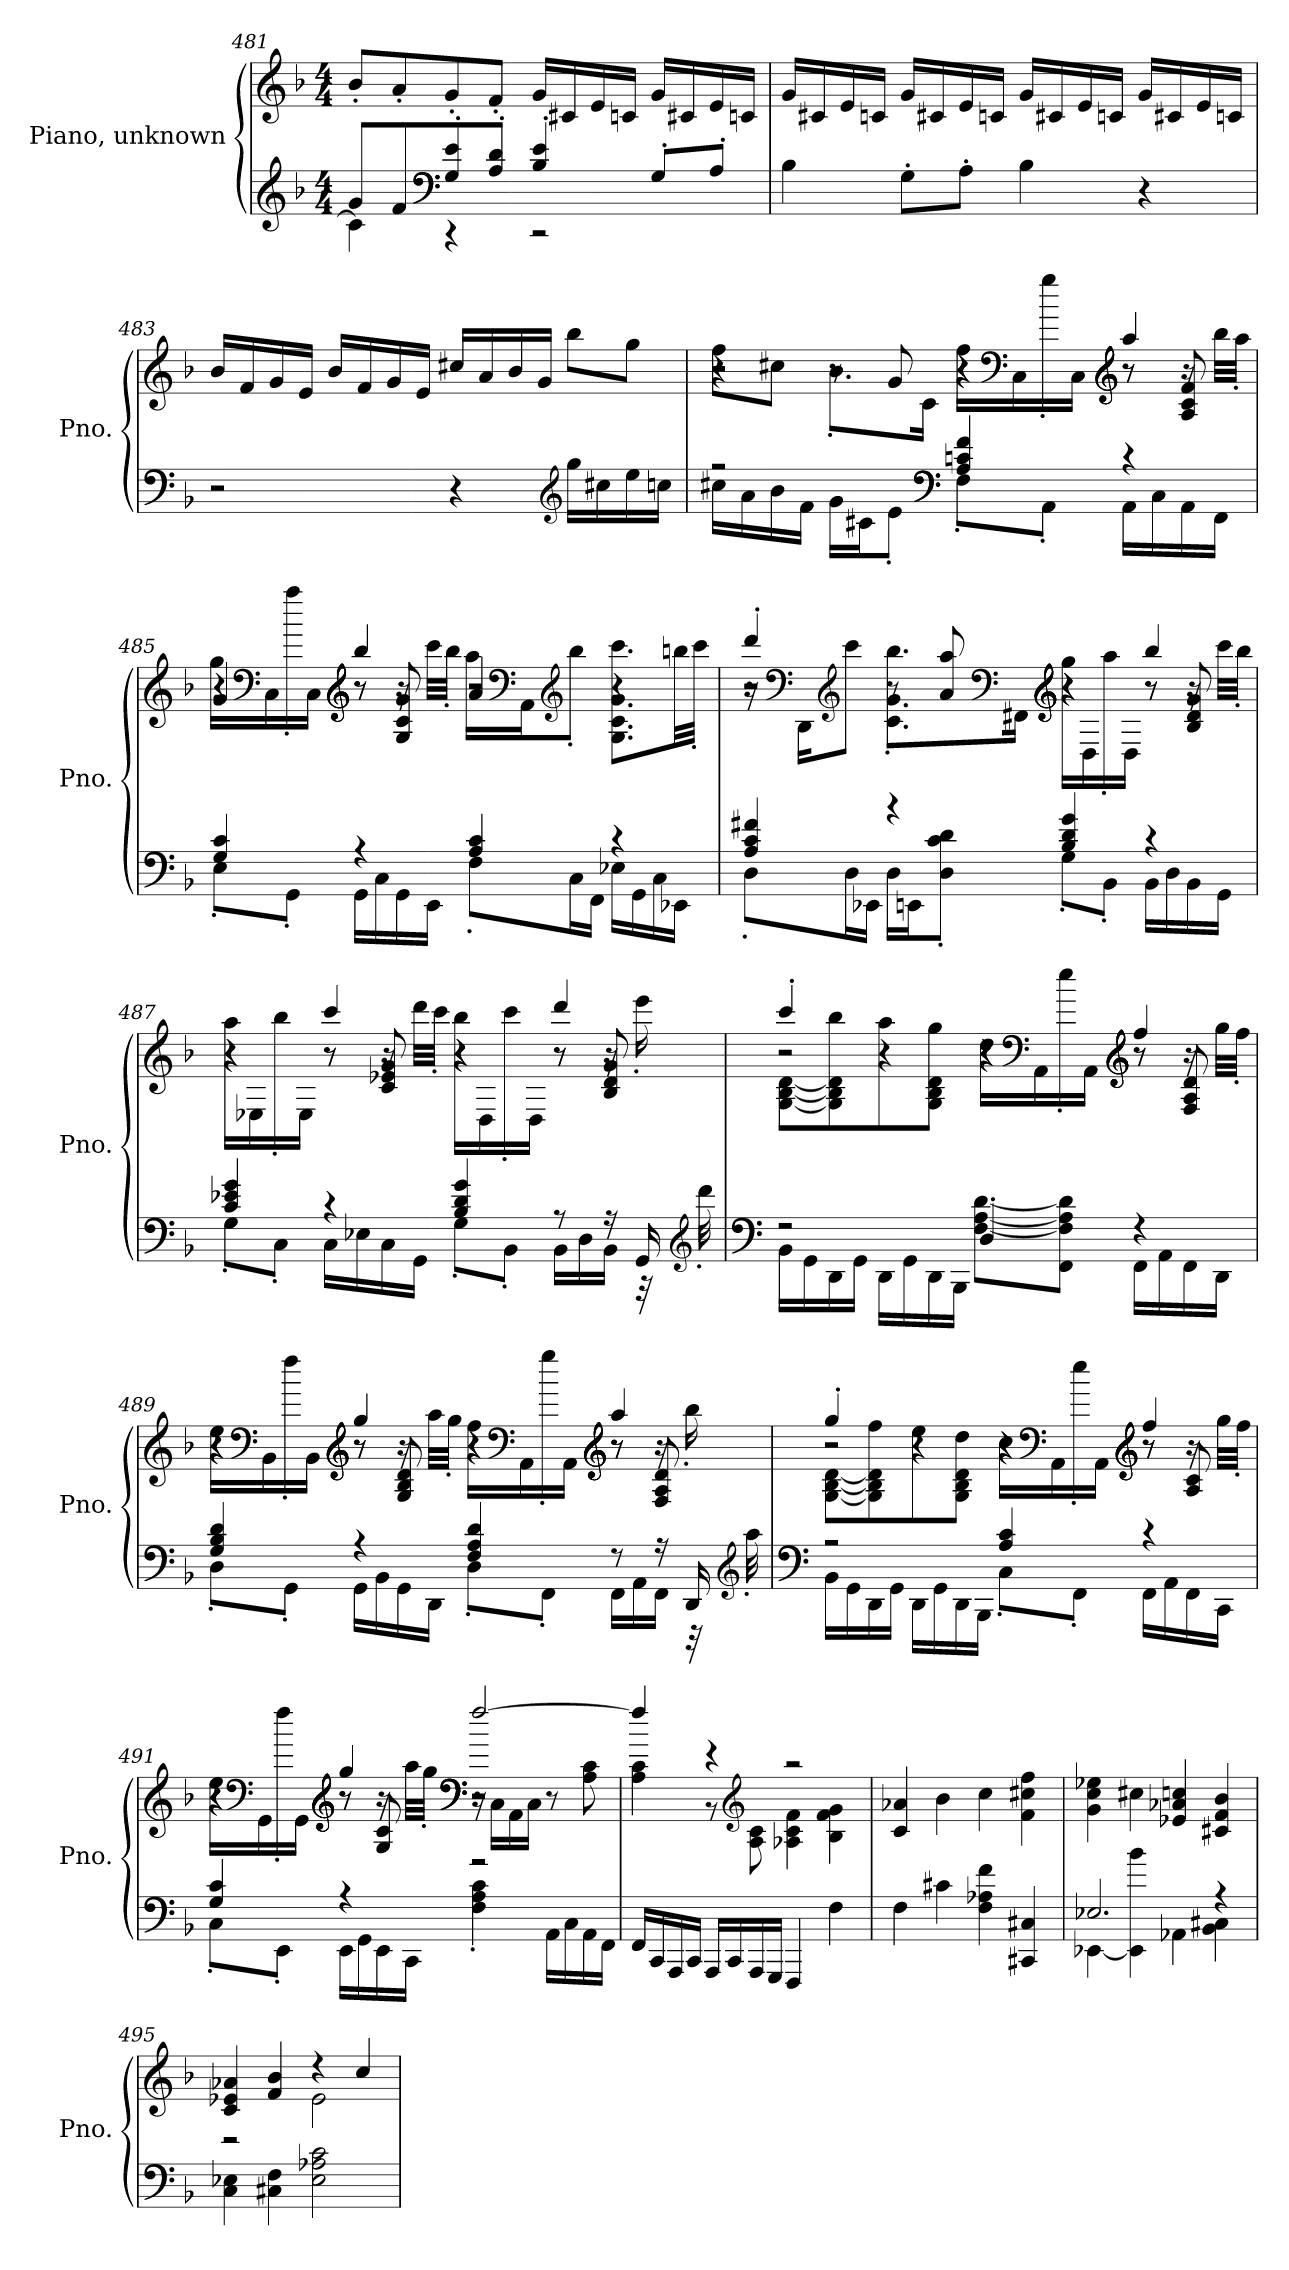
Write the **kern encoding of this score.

**kern	**kern
*part1	*part1
*staff2	*staff1
*I"Piano, unknown	*
*I'Pno.	*
*clefG2	*clefG2
*k[b-]	*k[b-]
*M4/4	*M4/4
=481	=481
*^	*
8g/L	4c\]	8b-'/L
8f/	.	8a'/
*clefF4	*	*
8G/' 8e/'	4r	8g'/
8A/' 8d/'J	.	8f'/J
4B-/' 4e/'	2r	16g/LL
.	.	16c#X/
.	.	16e/
.	.	16cn/JJ
8G'/L	.	16g/LL
.	.	16c#X/
8A'/J	.	16e/
.	.	16cn/JJ
*v	*v	*
!!LO:LB:g=z
=482	=482
4B-\	16g/LL
.	16c#X/
.	16e/
.	16cn/JJ
8G'\L	16g/LL
.	16c#X/
8A'\J	16e/
.	16cn/JJ
4B-\	16g/LL
.	16c#X/
.	16e/
.	16cn/JJ
4r	16g/LL
.	16c#X/
.	16e/
.	16cn/JJ
=483	=483
2r	16b-/LL
.	16f/
.	16g/
.	16e/JJ
.	16b-/LL
.	16f/
.	16g/
.	16e/JJ
4r	16cc#X/LL
.	16a/
.	16b-/
.	16g/JJ
*clefG2	*
16gg\LL	8bb-\L
16cc#X\	.
16ee\	8gg\J
16ccn\JJ	.
!!LO:PB:g=z
=484	=484
*^	*^
*	*	*	*^
2r	16cc#X\LL	4r	8ff\L	2r
.	16a\	.	.	.
.	16b-\	.	8cc#X\J	.
.	16f\JJ	.	.	.
.	16g\LL	8r	8.b-'\L	.
.	16c#X\J	.	.	.
.	8e'\J	8g/	.	.
.	.	.	16c\Jk	.
*clefF4	*	*	*	*
4A/ 4cn/ 4f/	8F'\L	4r	16ff\LL	4r
*	*	*clefF4	*	*
.	.	.	16C\	.
.	8AA'\J	.	16gg'\	.
.	.	.	16C\JJ	.
*	*	*clefG2	*	*
4r	16AA\LL	4aa/	8r	8r
.	16C\	.	.	.
.	16AA\	.	16r	8A/ 8c/ 8f/
.	16FF\JJ	.	32bb-\LLL	.
.	.	.	32aa'\JJJ	.
!!LO:LB:g=z	!!	!!
=485	=485	=485	=485	=485
4G/ 4c/	8E'\L	4g/	16gg\LL	4r
*	*	*clefF4	*	*
.	.	.	16C\	.
.	8GG'\J	.	16aa'\	.
.	.	.	16C\JJ	.
*	*	*clefG2	*	*
4r	16GG\LL	4bb-/	8r	8r
.	16C\	.	.	.
.	16GG\	.	16r	8G/ 8c/ 8g/
.	16EE\JJ	.	32ccc\LLL	.
.	.	.	32bb-'\JJJ	.
4A/ 4c/	8F'\L	4a/	16aa\LL	2r
*	*	*clefF4	*	*
.	.	.	16AA\J	.
*	*	*clefG2	*	*
.	16C\L	.	8bb-'\J	.
.	16FF\JJ	.	.	.
4r	16E-X\LL	4r	8.G\ 8.c\ 8.g\ 8.ccc\L	.
.	16GG\	.	.	.
.	16C\	.	.	.
.	16EE-X\JJ	.	32bbn\LL	.
.	.	.	32ccc'\JJJ	.
!!LO:LB:g=z	!!	!!
=486	=486	=486	=486	=486
4A/ 4c/ 4f#X/	8D'\L	4ddd'/	16r	2r
*	*	*clefF4	*	*
.	.	.	16DD\KL	.
*	*	*clefG2	*	*
.	16D\L	.	8ccc\J	.
.	16EE-X\JJ	.	.	.
4r	16D\LL	8r	8.c\' 8.g\' 8.bb-\'L	.
.	16EEn\J	.	.	.
.	8D\' 8c\' 8d\'J	8a/ 8aa/	.	.
*	*	*clefF4	*	*
.	.	.	16FF#X\Jk	.
*	*	*clefG2	*	*
4B-/ 4d/ 4g/	8G'\L	4r	16gg\LL	4r
.	.	.	16D\	.
.	8BB-'\J	.	16aa'\	.
.	.	.	16D\JJ	.
4r	16BB-\LL	4bb-/	8r	8r
.	16D\	.	.	.
.	16BB-\	.	16r	8B-/ 8d/ 8g/
.	16GG\JJ	.	32ccc\LLL	.
.	.	.	32bb-'\JJJ	.
!!LO:LB:g=z	!!	!!
=487	=487	=487	=487	=487
4c/ 4e-X/ 4g/	8G'\L	4r	16aa\LL	4r
.	.	.	16E-X\	.
.	8C'\J	.	16bb-'\	.
.	.	.	16E-\JJ	.
4r	16C\LL	4ccc/	8r	8r
.	16E-X\	.	.	.
.	16C\	.	16r	8c/ 8e-X/ 8g/
.	16GG\JJ	.	32ddd\LLL	.
.	.	.	32ccc'\JJJ	.
4B-/ 4d/ 4g/	8G'\L	4r	16bb-\LL	4r
.	.	.	16D\	.
.	8BB-'\J	.	16ccc'\	.
.	.	.	16D\JJ	.
8r	16BB-\LL	4ddd/	8r	8r
.	16D\	.	.	.
16r	16BB-\JJ	.	16r	8B-/ 8d/ 8g/
16GG/	32r	.	16eee'\	.
*clefG2	*	*	*	*
.	32ddd'\	.	.	.
!!LO:LB:g=z	!!	!!
=488	=488	=488	=488	=488
*clefF4	*	*	*	*
2r	16BB-\LL	4ccc'/	[8G\ [8B-\ [8d\L	2r
.	16GG\	.	.	.
.	16DD\	.	8G\] 8B-\] 8d\] 8bb-\	.
.	16GG\JJ	.	.	.
.	16DD\LL	4r	8aa\	.
.	16GG\	.	.	.
.	16DD\	.	8G\ 8B-\ 8d\ 8gg\J	.
.	16BBB-\JJ	.	.	.
4D'/	[8F\ [8A\ [8d\L	4r	16dd\LL	4r
*	*	*clefF4	*	*
.	.	.	16AA\	.
.	8FF\ 8F\] 8A\] 8d\]J	.	16ee'\	.
.	.	.	16AA\JJ	.
*	*	*clefG2	*	*
4r	16FF\LL	4ff/	8r	8r
.	16AA\	.	.	.
.	16FF\	.	16r	8F/ 8A/ 8d/
.	16DD\JJ	.	32gg\LLL	.
.	.	.	32ff'\JJJ	.
!!LO:LB:g=z	!!	!!
=489	=489	=489	=489	=489
4G/ 4B-/ 4d/	8D'\L	4r	16ee\LL	4r
*	*	*clefF4	*	*
.	.	.	16BB-\	.
.	8GG'\J	.	16ff'\	.
.	.	.	16BB-\JJ	.
*	*	*clefG2	*	*
4r	16GG\LL	4gg/	8r	8r
.	16BB-\	.	.	.
.	16GG\	.	16r	8G/ 8B-/ 8d/
.	16DD\JJ	.	32aa\LLL	.
.	.	.	32gg'\JJJ	.
4F/ 4A/ 4d/	8D'\L	4r	16ff\LL	4r
*	*	*clefF4	*	*
.	.	.	16AA\	.
.	8FF'\J	.	16gg'\	.
.	.	.	16AA\JJ	.
*	*	*clefG2	*	*
8r	16FF\LL	4aa/	8r	8r
.	16AA\	.	.	.
16r	16FF\JJ	.	16r	8F/ 8A/ 8d/
16DD/	32r	.	16bb-'\	.
*clefG2	*	*	*	*
.	32aa'\	.	.	.
!!LO:PB:g=z	!!	!!
=490	=490	=490	=490	=490
*clefF4	*	*	*	*
2r	16BB-\LL	4gg'/	[8G\ [8B-\ [8d\L	2r
.	16GG\	.	.	.
.	16DD\	.	8G\] 8B-\] 8d\] 8ff\	.
.	16GG\JJ	.	.	.
.	16DD\LL	4r	8ee\	.
.	16GG\	.	.	.
.	16DD\	.	8G\ 8B-\ 8d\ 8dd\J	.
.	16BBB-\JJ	.	.	.
4A/ 4c/	8C'\L	4r	16cc\LL	4r
*	*	*clefF4	*	*
.	.	.	16AA\	.
.	8FF'\J	.	16ee'\	.
.	.	.	16AA\JJ	.
*	*	*clefG2	*	*
4r	16FF\LL	4ff/	8r	8r
.	16AA\	.	.	.
.	16FF\	.	16r	8A/ 8c/
.	16CC\JJ	.	32gg\LLL	.
.	.	.	32ff'\JJJ	.
=491	=491	=491	=491	=491
4G/ 4c/	8C'\L	4r	16ee\LL	4r
*	*	*clefF4	*	*
.	.	.	16GG\	.
.	8EE'\J	.	16ff'\	.
.	.	.	16GG\JJ	.
*	*	*clefG2	*	*
4r	16EE\LL	4gg/	8r	8r
.	16GG\	.	.	.
.	16EE\	.	16r	8G/ 8c/
.	16CC\JJ	.	32aa\LLL	.
.	.	.	32gg'\JJJ	.
*	*	*clefF4	*	*
2r	4F\' 4A\' 4c\'	[2ff/	16r	2r
.	.	.	16C\LL	.
.	.	.	16AA\	.
.	.	.	16C\JJ	.
.	16AA\LL	.	8r	.
.	16C\	.	.	.
.	16AA\	.	8A\ 8c\	.
.	16FF\JJ	.	.	.
*v	*v	*	*	*
*	*	*v	*v
!!LO:LB:g=z
=492	=492	=492
16FF/LL	4ff/]	4A\ 4c\
16CC/	.	.
16AAA/	.	.
16CC/JJ	.	.
16AAA/LL	4r	8r
16CC/	.	.
*	*clefG2	*
16AAA/	.	8A\ 8c\
16GGG/JJ	.	.
4FFF/	2r	4A-X\ 4c\ 4f\
4F\	.	4B-\ 4f\ 4g\
*	*v	*v
=493	=493
4F\	4c/ 4a-X/
4c#X\	4b-\
4F\ 4A-X\ 4f\	4cc\
4CC#X/ 4C#X/	4f\ 4cc#X\ 4ff\
=494	=494
*^	*
2.E-X/	[4EE-X\	4g\ 4cc\ 4ee-X\
.	4EE-\] 4b-\	4cc#X\
.	4AA-X\	4e-X/ 4a-X/ 4ccn/
4r	4BB-\ 4C#X\	4c#X/ 4f/ 4b-/
*v	*v	*
=495	=495
*	*^
4C\ 4E-X\	4c/ 4e-X/ 4a-X/	2r
4C#X\ 4F\	4f/ 4b-/	.
2E-\ 2A-X\ 2c\	4r	2e-\
.	4cc/	.
*	*v	*v
=	=
*-	*-
